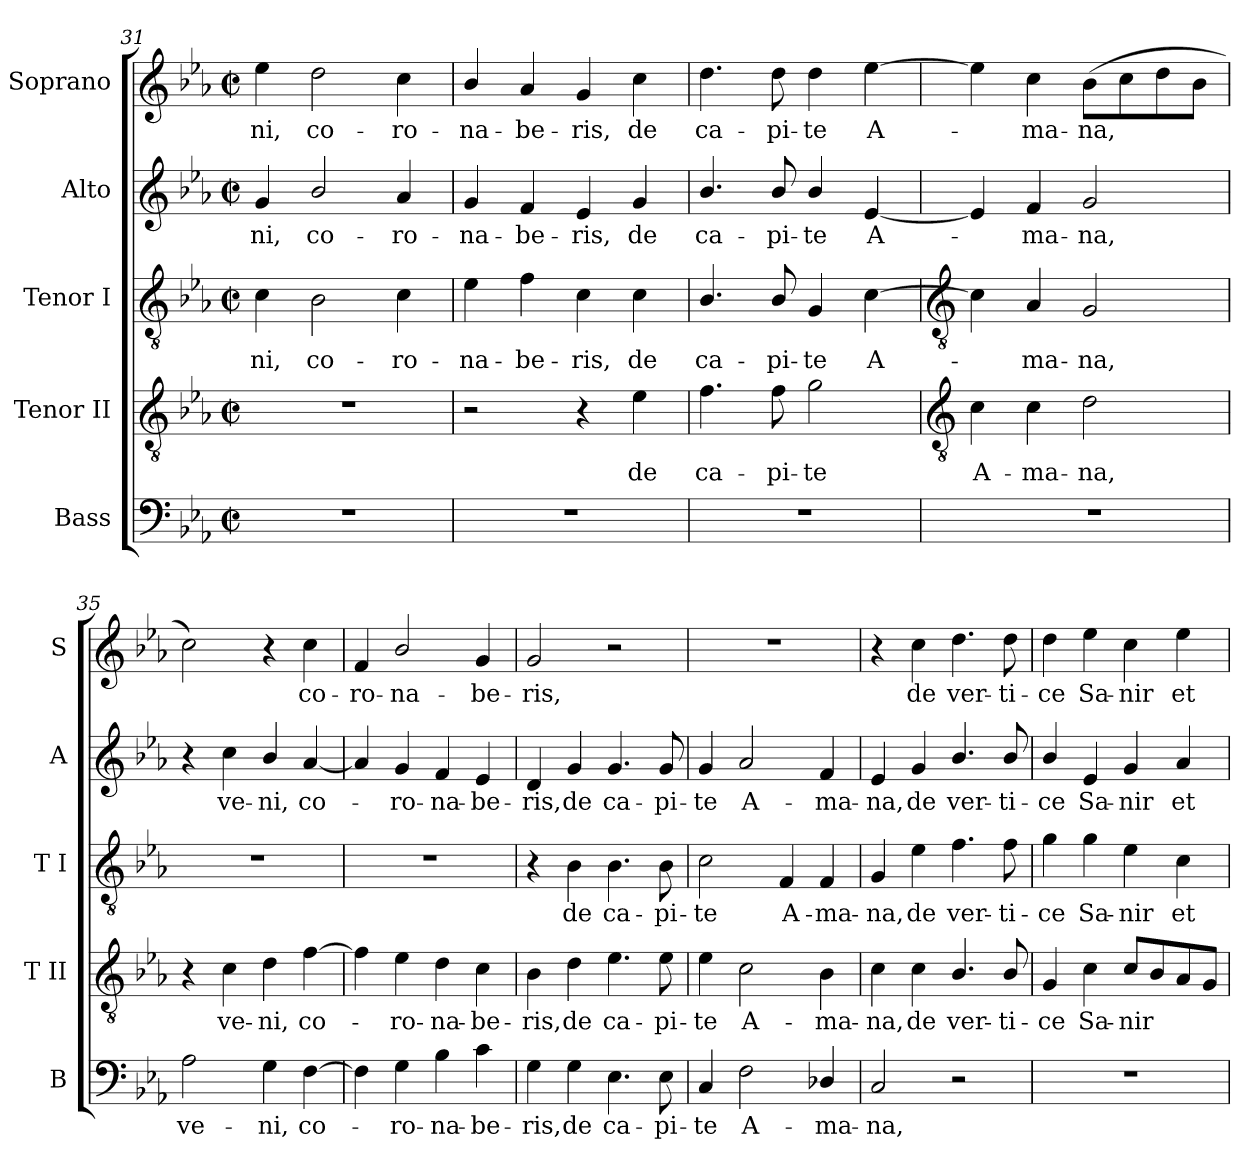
**kern	**text	**kern	**text	**kern	**text	**kern	**text	**kern	**text
*part5	*part5	*part4	*part4	*part3	*part3	*part2	*part2	*part1	*part1
*staff5	*staff5	*staff4	*staff4	*staff3	*staff3	*staff2	*staff2	*staff1	*staff1
*I"Bass	*	*I"Tenor II	*	*I"Tenor I	*	*I"Alto	*	*I"Soprano	*
*I'B	*	*I'T II	*	*I'T I	*	*I'A	*	*I'S	*
*clefF4	*	*clefGv2	*	*clefGv2	*	*clefG2	*	*clefG2	*
*k[b-e-a-]	*	*k[b-e-a-]	*	*k[b-e-a-]	*	*k[b-e-a-]	*	*k[b-e-a-]	*
*E-:	*	*E-:	*	*E-:	*	*E-:	*	*E-:	*
*M2/2	*	*M2/2	*	*M2/2	*	*M2/2	*	*M2/2	*
*met(c|)	*	*met(c|)	*	*met(c|)	*	*met(c|)	*	*met(c|)	*
=31	=31	=31	=31	=31	=31	=31	=31	=31	=31
!	!	!	!	!	!LO:LY:b	!	!LO:LY:b	!	!LO:LY:b
1r	.	1r	.	4c	ni,	4g	-ni,	4ee-	-ni,
!	!	!	!	!	!LO:LY:b	!	!LO:LY:b	!	!LO:LY:b
.	.	.	.	2B-	co-	2b-/	co-	2dd	co-
!	!	!	!	!	!LO:LY:b	!	!LO:LY:b	!	!LO:LY:b
.	.	.	.	4c	-ro-	4a-	-ro-	4cc	-ro-
=32	=32	=32	=32	=32	=32	=32	=32	=32	=32
!	!	!	!	!	!LO:LY:b	!	!LO:LY:b	!	!LO:LY:b
1r	.	2r	.	4e-	-na-	4g	-na-	4b-/	-na-
!	!	!	!	!	!LO:LY:b	!	!LO:LY:b	!	!LO:LY:b
.	.	.	.	4f	-be-	4f	-be-	4a-	-be-
!	!	!	!	!	!LO:LY:b	!	!LO:LY:b	!	!LO:LY:b
.	.	4r	.	4c	-ris,	4e-	-ris,	4g	-ris,
!	!	!	!LO:LY:b	!	!LO:LY:b	!	!LO:LY:b	!	!LO:LY:b
.	.	4e-	de	4c	de	4g	de	4cc	de
=33	=33	=33	=33	=33	=33	=33	=33	=33	=33
!	!	!	!LO:LY:b	!	!LO:LY:b	!	!LO:LY:b	!	!LO:LY:b
1r	.	4.f	ca-	4.B-/	ca-	4.b-/	ca-	4.dd	ca-
!	!	!	!LO:LY:b	!	!LO:LY:b	!	!LO:LY:b	!	!LO:LY:b
.	.	8f	-pi-	8B-/	-pi-	8b-/	-pi-	8dd	-pi-
!	!	!	!LO:LY:b	!	!LO:LY:b	!	!LO:LY:b	!	!LO:LY:b
.	.	2g	-te	4G	-te	4b-/	-te	4dd	-te
!	!	!	!	!	!LO:LY:b	!	!LO:LY:b	!	!LO:LY:b
.	.	.	.	[4c	A-	[4e-	A-	[4ee-	A-
!!LO:LB:g=z
=34	=34	=34	=34	=34	=34	=34	=34	=34	=34
*	*	*clefGv2	*	*clefGv2	*	*	*	*	*
!	!	!	!LO:LY:b	!	!	!	!	!	!
1r	.	4c	A-	4c]	.	4e-]	.	4ee-]	.
!	!	!	!LO:LY:b	!	!LO:LY:b	!	!LO:LY:b	!	!LO:LY:b
.	.	4c	-ma-	4A-	ma-	4f	ma-	4cc	ma-
!	!	!	!LO:LY:b	!	!LO:LY:b	!	!LO:LY:b	!	!LO:LY:b
.	.	2d	-na,	2G	-na,	2g	-na,	(>8b-L	-na,
.	.	.	.	.	.	.	.	8cc	.
.	.	.	.	.	.	.	.	8dd	.
.	.	.	.	.	.	.	.	8b-J	.
=35	=35	=35	=35	=35	=35	=35	=35	=35	=35
!	!LO:LY:b	!	!	!	!	!	!	!	!
2A-	ve-	4r	.	1r	.	4r	.	2cc)	.
!	!	!	!LO:LY:b	!	!	!	!LO:LY:b	!	!
.	.	4c	ve-	.	.	4cc	ve-	.	.
!	!LO:LY:b	!	!LO:LY:b	!	!	!	!LO:LY:b	!	!
4G	-ni,	4d	-ni,	.	.	4b-/	-ni,	4r	.
!	!LO:LY:b	!	!LO:LY:b	!	!	!	!LO:LY:b	!	!LO:LY:b
[4F	co-	[4f	co-	.	.	[4a-	co-	4cc	co-
=36	=36	=36	=36	=36	=36	=36	=36	=36	=36
!	!	!	!	!	!	!	!	!	!LO:LY:b
4F]	.	4f]	.	1r	.	4a-]	.	4f	-ro-
!	!LO:LY:b	!	!LO:LY:b	!	!	!	!LO:LY:b	!	!LO:LY:b
4G	ro-	4e-	ro-	.	.	4g	ro-	2b-/	-na-
!	!LO:LY:b	!	!LO:LY:b	!	!	!	!LO:LY:b	!	!
4B-	-na-	4d	-na-	.	.	4f	-na-	.	.
!	!LO:LY:b	!	!LO:LY:b	!	!	!	!LO:LY:b	!	!LO:LY:b
4c	-be-	4c	-be-	.	.	4e-	-be-	4g	-be-
=37	=37	=37	=37	=37	=37	=37	=37	=37	=37
!	!LO:LY:b	!	!LO:LY:b	!	!	!	!LO:LY:b	!	!LO:LY:b
4G	-ris,	4B-	-ris,	4r	.	4d	-ris,	2g	-ris,
!	!LO:LY:b	!	!LO:LY:b	!	!LO:LY:b	!	!LO:LY:b	!	!
4G	de	4d	de	4B-	de	4g	de	.	.
!	!LO:LY:b	!	!LO:LY:b	!	!LO:LY:b	!	!LO:LY:b	!	!
4.E-	ca-	4.e-	ca-	4.B-	ca-	4.g	ca-	2r	.
!	!LO:LY:b	!	!LO:LY:b	!	!LO:LY:b	!	!LO:LY:b	!	!
8E-	-pi-	8e-	-pi-	8B-	-pi-	8g	-pi-	.	.
=38	=38	=38	=38	=38	=38	=38	=38	=38	=38
!	!LO:LY:b	!	!LO:LY:b	!	!LO:LY:b	!	!LO:LY:b	!	!
4C	-te	4e-	-te	2c	-te	4g	-te	1r	.
!	!LO:LY:b	!	!LO:LY:b	!	!	!	!LO:LY:b	!	!
2F	A-	2c	A-	.	.	2a-	A-	.	.
!	!	!	!	!	!LO:LY:b	!	!	!	!
.	.	.	.	4F	A-	.	.	.	.
!	!LO:LY:b	!	!LO:LY:b	!	!LO:LY:b	!	!LO:LY:b	!	!
4D-X/	-ma-	4B-	-ma-	4F	-ma-	4f	-ma-	.	.
=39	=39	=39	=39	=39	=39	=39	=39	=39	=39
!	!LO:LY:b	!	!LO:LY:b	!	!LO:LY:b	!	!LO:LY:b	!	!
2C	-na,	4c	-na,	4G	-na,	4e-	-na,	4r	.
!	!	!	!LO:LY:b	!	!LO:LY:b	!	!LO:LY:b	!	!LO:LY:b
.	.	4c	de	4e-	de	4g	de	4cc	de
!	!	!	!LO:LY:b	!	!LO:LY:b	!	!LO:LY:b	!	!LO:LY:b
2r	.	4.B-/	ver-	4.f	ver-	4.b-/	ver-	4.dd	ver-
!	!	!	!LO:LY:b	!	!LO:LY:b	!	!LO:LY:b	!	!LO:LY:b
.	.	8B-/	-ti-	8f	-ti-	8b-/	-ti-	8dd	-ti-
=40	=40	=40	=40	=40	=40	=40	=40	=40	=40
!	!	!	!LO:LY:b	!	!LO:LY:b	!	!LO:LY:b	!	!LO:LY:b
1r	.	4G	-ce	4g	-ce	4b-/	-ce	4dd	-ce
!	!	!	!LO:LY:b	!	!LO:LY:b	!	!LO:LY:b	!	!LO:LY:b
.	.	4c	Sa-	4g	Sa-	4e-	Sa-	4ee-	Sa-
!	!	!	!LO:LY:b	!	!LO:LY:b	!	!LO:LY:b	!	!LO:LY:b
.	.	8cL	-nir	4e-	-nir	4g	-nir	4cc	-nir
.	.	8B-	.	.	.	.	.	.	.
!	!	!	!	!	!LO:LY:b	!	!LO:LY:b	!	!LO:LY:b
.	.	8A-	.	4c	et	4a-	et	4ee-	et
.	.	8GJ	.	.	.	.	.	.	.
=	=	=	=	=	=	=	=	=	=
*-	*-	*-	*-	*-	*-	*-	*-	*-	*-
